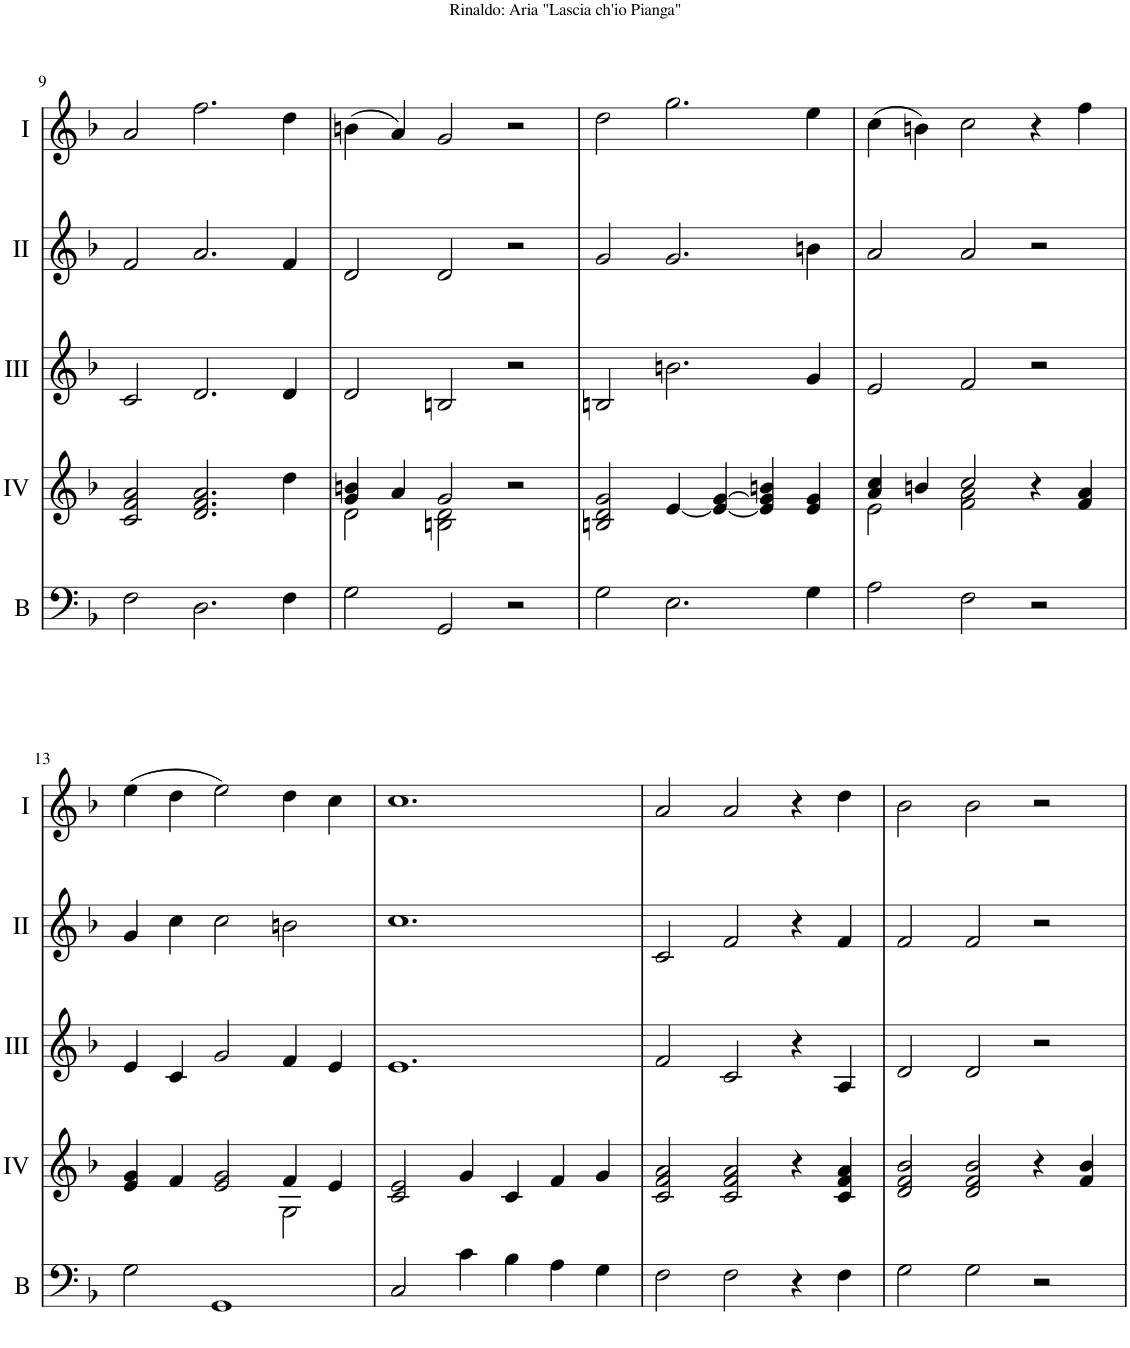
**kern	**kern	**kern	**kern	**kern
*part5	*part4	*part3	*part2	*part1
*staff5	*staff4	*staff3	*staff2	*staff1
*I"Bass	*I"Acc. 4	*I"Acc. 3	*I"Acc. 2	*I"Acc. 1
*I'B	*	*	*	*
!!LO:PB:g=z
*clefF4	*clefG2	*clefG2	*clefG2	*clefG2
*Trd7c12	*	*	*	*
*k[b-]	*k[b-]	*k[b-]	*k[b-]	*k[b-]
*M3/2	*M3/2	*M3/2	*M3/2	*M3/2
=9	=9	=9	=9	=9
2F\	2c/ 2f/ 2a/	2c/	2f/	2a/
2.D\	2.d/ 2.f/ 2.a/	2.d/	2.a/	2.ff\
4F\	4dd\	4d/	4f/	4dd\
=10	=10	=10	=10	=10
*	*^	*	*	*
2G\	4g/ 4bn/	2d\	2d/	2d/	(4bn\
.	4a/	.	.	.	4a/)
2GG/	2g/	2Bn\ 2d\	2Bn/	2d/	2g/
2r	2r	2ryy	2r	2r	2r
*	*v	*v	*	*	*
=11	=11	=11	=11	=11
2G\	2Bn/ 2d/ 2g/	2Bn/	2g/	2dd\
2.E\	[4e/	2.bn\	2.g/	2.gg\
.	4e/_ [4g/	.	.	.
.	4e/] 4g/] 4bn/	.	.	.
4G\	4e/ 4g/	4g/	4bn\	4ee\
=12	=12	=12	=12	=12
*	*^	*	*	*
2A\	4a/ 4cc/	2e\	2e/	2a/	(4cc\
.	4bn/	.	.	.	4bn\)
2F\	2cc/	2f\ 2a\	2f/	2a/	2cc\
2r	4r	4ryy	2r	2r	4r
.	4f/ 4a/	4ryy	.	.	4ff\
!!LO:LB:g=z
=13	=13	=13	=13	=13	=13
2G\	4e/ 4g/	1ryy	4e/	4g/	(4ee\
.	4f/	.	4c/	4cc\	4dd\
1GG	2e/ 2g/	.	2g/	2cc\	2ee\)
.	4f/	2G\	4f/	2bn\	4dd\
.	4e/	.	4e/	.	4cc\
*	*v	*v	*	*	*
=14	=14	=14	=14	=14
2C/	2c/ 2e/	1.e	1.cc	1.cc
4c\	4g/	.	.	.
4B-\	4c/	.	.	.
4A\	4f/	.	.	.
4G\	4g/	.	.	.
=15	=15	=15	=15	=15
2F\	2c/ 2f/ 2a/	2f/	2c/	2a/
2F\	2c/ 2f/ 2a/	2c/	2f/	2a/
4r	4r	4r	4r	4r
4F\	4c/ 4f/ 4a/	4A/	4f/	4dd\
=16	=16	=16	=16	=16
2G\	2d/ 2f/ 2b-/	2d/	2f/	2b-\
2G\	2d/ 2f/ 2b-/	2d/	2f/	2b-\
2r	4r	2r	2r	2r
.	4f/ 4b-/	.	.	.
=	=	=	=	=
*-	*-	*-	*-	*-
